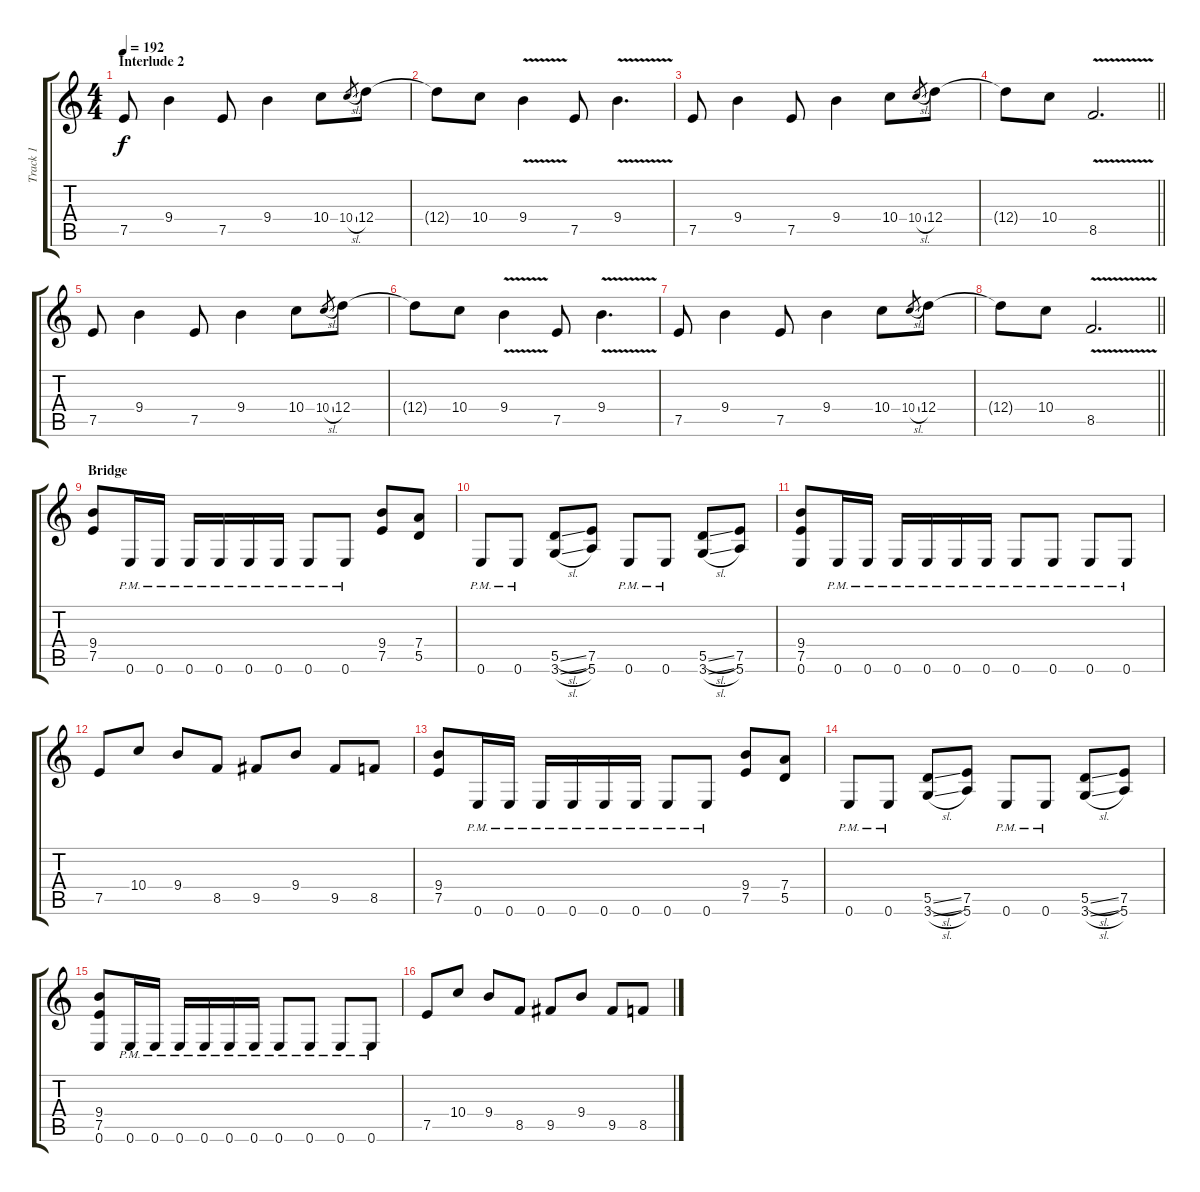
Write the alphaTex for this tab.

\track ("Track 1" "Track 1") {instrument distortionguitar}
\staff {score tabs}
\tuning (E4 B3 G3 D3 A2 E2) {hide}
\ts (4 4)
\section ("" "Interlude 2")
\tempo 192
\clef g2
\ks c
7.5.8{dy f} 9.4.4 7.5.8 9.4.4 10.4.8 10.4{sl}.8{gr} 12.4.8 |
12.4{t}.8 10.4.8 9.4{v}.4 7.5.8 9.4{v}.4{d} |
7.5.8 9.4.4 7.5.8 9.4.4 10.4.8 10.4{sl}.8{gr} 12.4.8 |
\barLineRight lightlight
12.4{t}.8 10.4.8 8.5{v}.2{d} |
7.5.8 9.4.4 7.5.8 9.4.4 10.4.8 10.4{sl}.8{gr} 12.4.8 |
12.4{t}.8 10.4.8 9.4{v}.4 7.5.8 9.4{v}.4{d} |
7.5.8 9.4.4 7.5.8 9.4.4 10.4.8 10.4{sl}.8{gr} 12.4.8 |
\barLineRight lightlight
12.4{t}.8 10.4.8 8.5{v}.2{d} |
\section ("" "Bridge")
(9.4 7.5).8 0.6{pm}.16 0.6{pm}.16 0.6{pm}.16 0.6{pm}.16 0.6{pm}.16 0.6{pm}.16 0.6{pm}.8 0.6{pm}.8 (9.4 7.5).8 (7.4 5.5).8 |
0.6{pm}.8 0.6{pm}.8 (5.5{sl} 3.6{sl}).8 (7.5 5.6).8 0.6{pm}.8 0.6{pm}.8 (5.5{sl} 3.6{sl}).8 (7.5 5.6).8 |
(9.4 7.5 0.6).8 0.6{pm}.16 0.6{pm}.16 0.6{pm}.16 0.6{pm}.16 0.6{pm}.16 0.6{pm}.16 0.6{pm}.8 0.6{pm}.8 0.6{pm}.8 0.6{pm}.8 |
7.5.8 10.4.8 9.4.8 8.5.8 9.5.8 9.4.8 9.5.8 8.5.8 |
(9.4 7.5).8 0.6{pm}.16 0.6{pm}.16 0.6{pm}.16 0.6{pm}.16 0.6{pm}.16 0.6{pm}.16 0.6{pm}.8 0.6{pm}.8 (9.4 7.5).8 (7.4 5.5).8 |
0.6{pm}.8 0.6{pm}.8 (5.5{sl} 3.6{sl}).8 (7.5 5.6).8 0.6{pm}.8 0.6{pm}.8 (5.5{sl} 3.6{sl}).8 (7.5 5.6).8 |
(9.4 7.5 0.6).8 0.6{pm}.16 0.6{pm}.16 0.6{pm}.16 0.6{pm}.16 0.6{pm}.16 0.6{pm}.16 0.6{pm}.8 0.6{pm}.8 0.6{pm}.8 0.6{pm}.8 |
7.5.8 10.4.8 9.4.8 8.5.8 9.5.8 9.4.8 9.5.8 8.5.8
